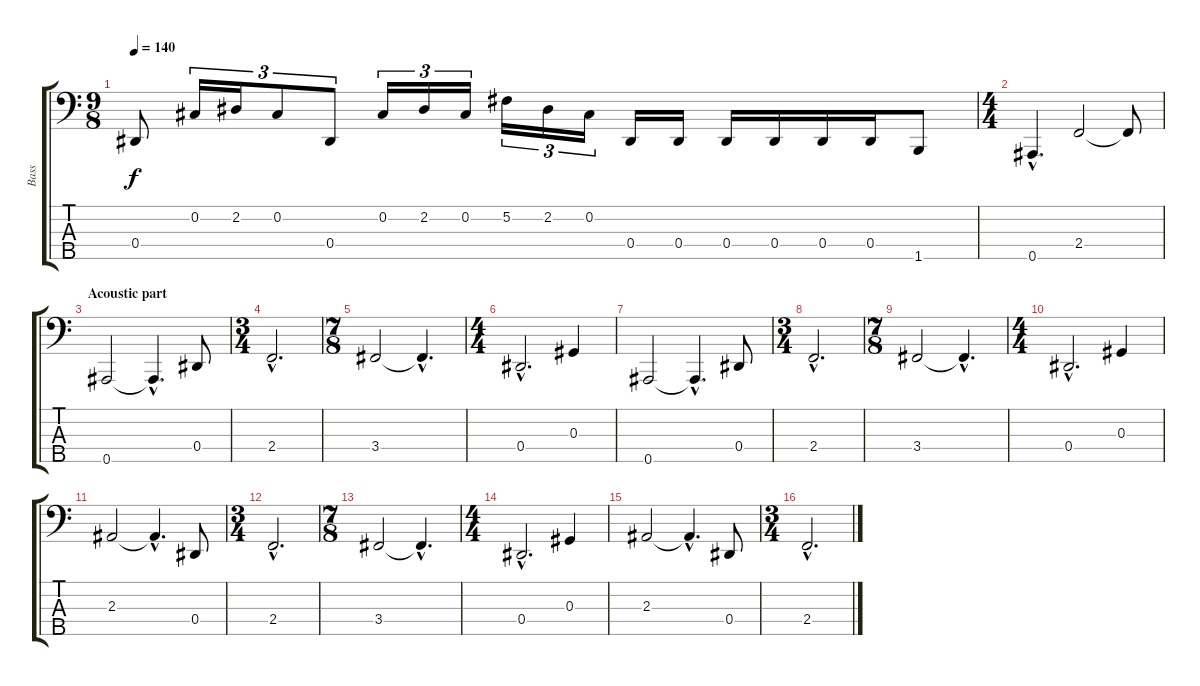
\track ("Bass" "Bass") {instrument electricbasspick}
\staff {score tabs}
\tuning (Gb2 Db2 Ab1 Eb1 Bb0) {hide}
\ts (9 8)
\tempo 140
\clef f4
\ks c
0.4.8{dy f} 0.2.16{tu (3 2)} 2.2.16{tu (3 2)} 0.2.8{tu (3 2)} 0.4.8{tu (3 2)} 0.2.16{tu (3 2)} 2.2.16{tu (3 2)} 0.2.16{tu (3 2)} 5.2.16{tu (3 2)} 2.2.16{tu (3 2)} 0.2.16{tu (3 2)} 0.4.16 0.4.16 0.4.16 0.4.16 0.4.16 0.4.16 1.5.8 |
\ts (4 4)
0.5{hac}.4{d} 2.4.2 2.4{t}.8 |
\section ("" "Acoustic part")
0.5.2 0.5{hac t}.4{d} 0.4.8 |
\ts (3 4)
2.4{hac}.2{d} |
\ts (7 8)
3.4.2 3.4{hac t}.4{d} |
\ts (4 4)
0.4{hac}.2{d} 0.3.4 |
0.5.2 0.5{hac t}.4{d} 0.4.8 |
\ts (3 4)
2.4{hac}.2{d} |
\ts (7 8)
3.4.2 3.4{hac t}.4{d} |
\ts (4 4)
0.4{hac}.2{d} 0.3.4 |
2.3.2 2.3{hac t}.4{d} 0.4.8 |
\ts (3 4)
2.4{hac}.2{d} |
\ts (7 8)
3.4.2 3.4{hac t}.4{d} |
\ts (4 4)
0.4{hac}.2{d} 0.3.4 |
2.3.2 2.3{hac t}.4{d} 0.4.8 |
\ts (3 4)
2.4{hac}.2{d}
